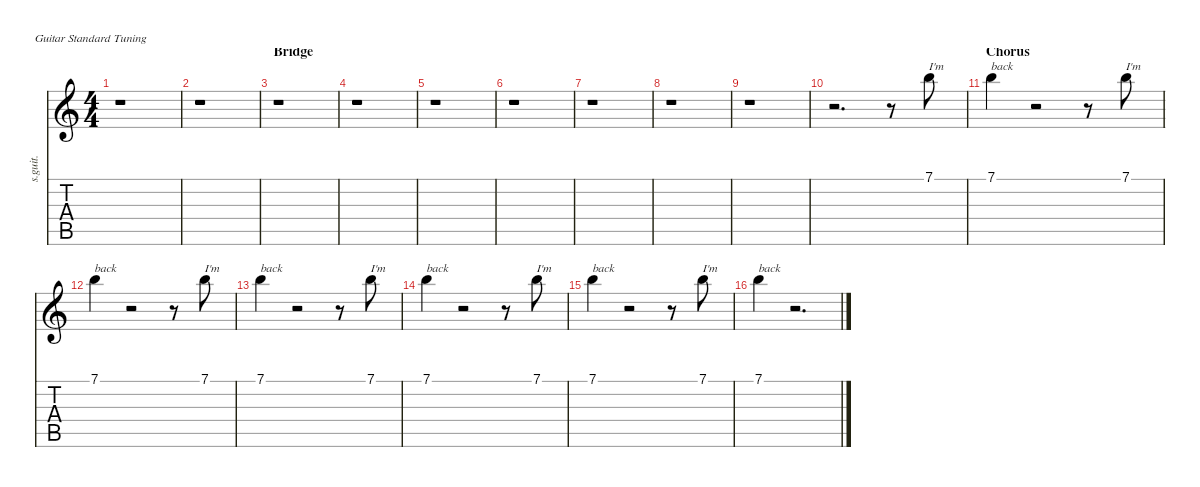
\defaultSystemsLayout 4
\hideDynamics
\bracketExtendMode nobrackets
\track ("Malcom and Cliff - Backing Vocals" "s.guit.") {instrument flute}
\staff {score tabs}
\tuning (E4 B3 G3 D3 A2 E2)
\displaytranspose 12
\ts (4 4)
\tempo (97 hide)
\clef g2
\ks c
r.1{dy f} |
r.1 |
\section ("" "Bridge")
r.1 |
r.1 |
r.1 |
r.1 |
r.1 |
r.1 |
r.1 |
r.2{d} r.8 7.1.8{txt "I'm" lyrics (0 "") lyrics (1 "") lyrics (2 "") lyrics (3 "") lyrics (4 "")} |
\section ("" "Chorus")
7.1.4{txt "back" lyrics (0 "") lyrics (1 "") lyrics (2 "") lyrics (3 "") lyrics (4 "")} r.2 r.8 7.1.8{txt "I'm" lyrics (0 "") lyrics (1 "") lyrics (2 "") lyrics (3 "") lyrics (4 "")} |
7.1.4{txt "back" lyrics (0 "") lyrics (1 "") lyrics (2 "") lyrics (3 "") lyrics (4 "")} r.2 r.8 7.1.8{txt "I'm" lyrics (0 "") lyrics (1 "") lyrics (2 "") lyrics (3 "") lyrics (4 "")} |
7.1.4{txt "back" lyrics (0 "") lyrics (1 "") lyrics (2 "") lyrics (3 "") lyrics (4 "")} r.2 r.8 7.1.8{txt "I'm" lyrics (0 "") lyrics (1 "") lyrics (2 "") lyrics (3 "") lyrics (4 "")} |
7.1.4{txt "back" lyrics (0 "") lyrics (1 "") lyrics (2 "") lyrics (3 "") lyrics (4 "")} r.2 r.8 7.1.8{txt "I'm" lyrics (0 "") lyrics (1 "") lyrics (2 "") lyrics (3 "") lyrics (4 "")} |
7.1.4{txt "back" lyrics (0 "") lyrics (1 "") lyrics (2 "") lyrics (3 "") lyrics (4 "")} r.2 r.8 7.1.8{txt "I'm" lyrics (0 "") lyrics (1 "") lyrics (2 "") lyrics (3 "") lyrics (4 "")} |
7.1.4{txt "back" lyrics (0 "") lyrics (1 "") lyrics (2 "") lyrics (3 "") lyrics (4 "")} r.2{d}
